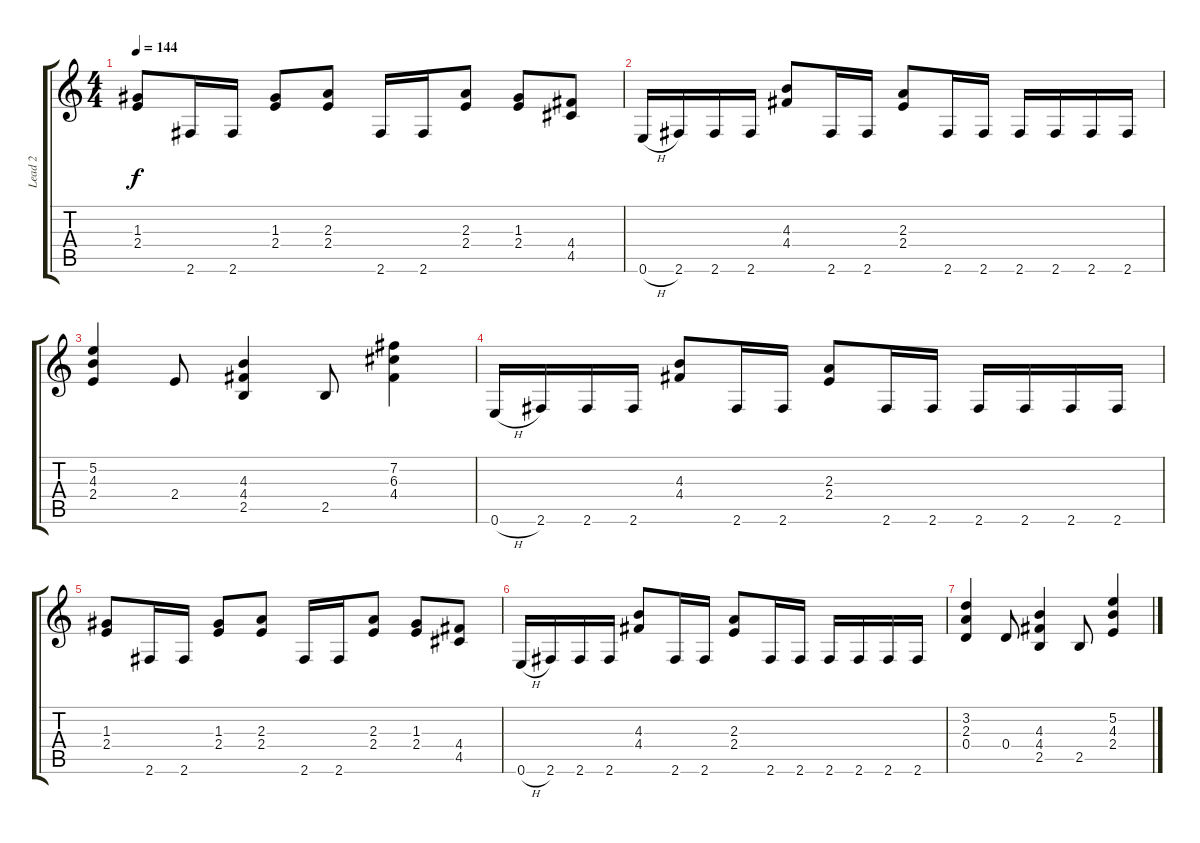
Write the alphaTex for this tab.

\track ("Lead 2" "Lead 2") {instrument distortionguitar}
\staff {score tabs}
\tuning (E4 B3 G3 D3 A2 E2) {hide}
\ts (4 4)
\tempo 144
\clef g2
\ks c
(1.3 2.4).8{dy f} 2.6.16 2.6.16 (1.3 2.4).8 (2.3 2.4).8 2.6.16 2.6.16 (2.3 2.4).8 (1.3 2.4).8 (4.4 4.5).8 |
0.6{h}.16 2.6.16 2.6.16 2.6.16 (4.3 4.4).8 2.6.16 2.6.16 (2.3 2.4).8 2.6.16 2.6.16 2.6.16 2.6.16 2.6.16 2.6.16 |
(5.2 4.3 2.4).4 2.4.8 (4.3 4.4 2.5).4 2.5.8 (7.2 6.3 4.4).4 |
0.6{h}.16{volume 0} 2.6.16 2.6.16 2.6.16 (4.3 4.4).8 2.6.16 2.6.16 (2.3 2.4).8 2.6.16 2.6.16 2.6.16 2.6.16 2.6.16 2.6.16 |
(1.3 2.4).8 2.6.16 2.6.16 (1.3 2.4).8 (2.3 2.4).8 2.6.16 2.6.16 (2.3 2.4).8 (1.3 2.4).8 (4.4 4.5).8 |
0.6{h}.16 2.6.16 2.6.16 2.6.16 (4.3 4.4).8 2.6.16 2.6.16 (2.3 2.4).8 2.6.16 2.6.16 2.6.16 2.6.16 2.6.16 2.6.16 |
(3.2 2.3 0.4).4 0.4.8 (4.3 4.4 2.5).4 2.5.8 (5.2 4.3 2.4).4
